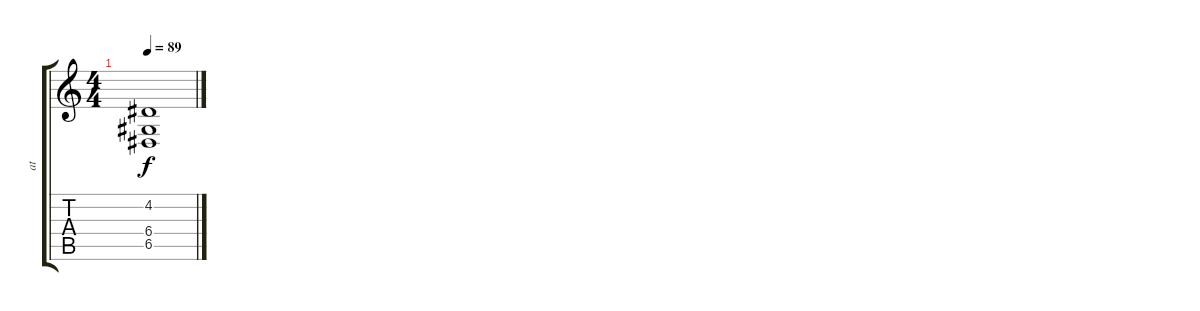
\track ("at" "at") {solo instrument pad8sweep}
\staff {score tabs}
\tuning (E4 B3 G3 D3 A2 E2) {hide}
\ts (4 4)
\tempo 89
\clef g2
\ks c
(4.2 6.4 6.5).1{dy f}
